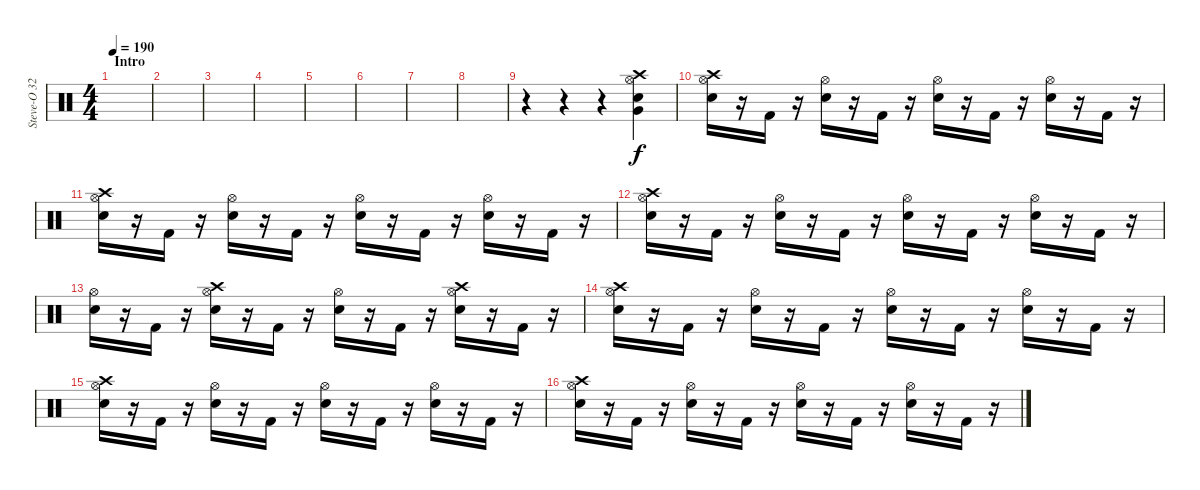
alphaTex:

\track ("Steve-O 32" "Steve-O 32") {instrument percussion}
\staff {score}
\articulation defaults
\ts (4 4)
\section ("" "Intro")
\tempo 190
\clef neutral
\ks c
|
|
|
|
|
|
|
|
r.4 r.4 r.4 ("Very Low Tom (hit)" "Snare (hit) 2" "Hi-Hat (open)" "Crash high (hit)").4 |
\section ("" "")
("Hi-Hat (open)" "Snare (hit) 2" "Crash high (hit)").16 r.16 "Kick (hit) 2".16 r.16 ("Hi-Hat (open)" "Snare (hit) 2").16 r.16 "Kick (hit) 2".16 r.16 ("Hi-Hat (open)" "Snare (hit) 2").16 r.16 "Kick (hit) 2".16 r.16 ("Hi-Hat (open)" "Snare (hit) 2").16 r.16 "Kick (hit) 2".16 r.16 |
("Hi-Hat (open)" "Snare (hit) 2" "Crash high (hit)").16 r.16 "Kick (hit) 2".16 r.16 ("Hi-Hat (open)" "Snare (hit) 2").16 r.16 "Kick (hit) 2".16 r.16 ("Hi-Hat (open)" "Snare (hit) 2").16 r.16 "Kick (hit) 2".16 r.16 ("Hi-Hat (open)" "Snare (hit) 2").16 r.16 "Kick (hit) 2".16 r.16 |
("Hi-Hat (open)" "Snare (hit) 2" "Crash high (hit)").16 r.16 "Kick (hit) 2".16 r.16 ("Hi-Hat (open)" "Snare (hit) 2").16 r.16 "Kick (hit) 2".16 r.16 ("Hi-Hat (open)" "Snare (hit) 2").16 r.16 "Kick (hit) 2".16 r.16 ("Hi-Hat (open)" "Snare (hit) 2").16 r.16 "Kick (hit) 2".16 r.16 |
("Hi-Hat (open)" "Snare (hit) 2").16 r.16 "Kick (hit) 2".16 r.16 ("Hi-Hat (open)" "Snare (hit) 2" "Crash high (hit)").16 r.16 "Kick (hit) 2".16 r.16 ("Hi-Hat (open)" "Snare (hit) 2").16 r.16 "Kick (hit) 2".16 r.16 ("Hi-Hat (open)" "Snare (hit) 2" "Crash high (hit)").16 r.16 "Kick (hit) 2".16 r.16 |
("Hi-Hat (open)" "Snare (hit) 2" "Crash high (hit)").16 r.16 "Kick (hit) 2".16 r.16 ("Hi-Hat (open)" "Snare (hit) 2").16 r.16 "Kick (hit) 2".16 r.16 ("Hi-Hat (open)" "Snare (hit) 2").16 r.16 "Kick (hit) 2".16 r.16 ("Hi-Hat (open)" "Snare (hit) 2").16 r.16 "Kick (hit) 2".16 r.16 |
("Hi-Hat (open)" "Snare (hit) 2" "Crash high (hit)").16 r.16 "Kick (hit) 2".16 r.16 ("Hi-Hat (open)" "Snare (hit) 2").16 r.16 "Kick (hit) 2".16 r.16 ("Hi-Hat (open)" "Snare (hit) 2").16 r.16 "Kick (hit) 2".16 r.16 ("Hi-Hat (open)" "Snare (hit) 2").16 r.16 "Kick (hit) 2".16 r.16 |
("Hi-Hat (open)" "Snare (hit) 2" "Crash high (hit)").16 r.16 "Kick (hit) 2".16 r.16 ("Hi-Hat (open)" "Snare (hit) 2").16 r.16 "Kick (hit) 2".16 r.16 ("Hi-Hat (open)" "Snare (hit) 2").16 r.16 "Kick (hit) 2".16 r.16 ("Hi-Hat (open)" "Snare (hit) 2").16 r.16 "Kick (hit) 2".16 r.16
